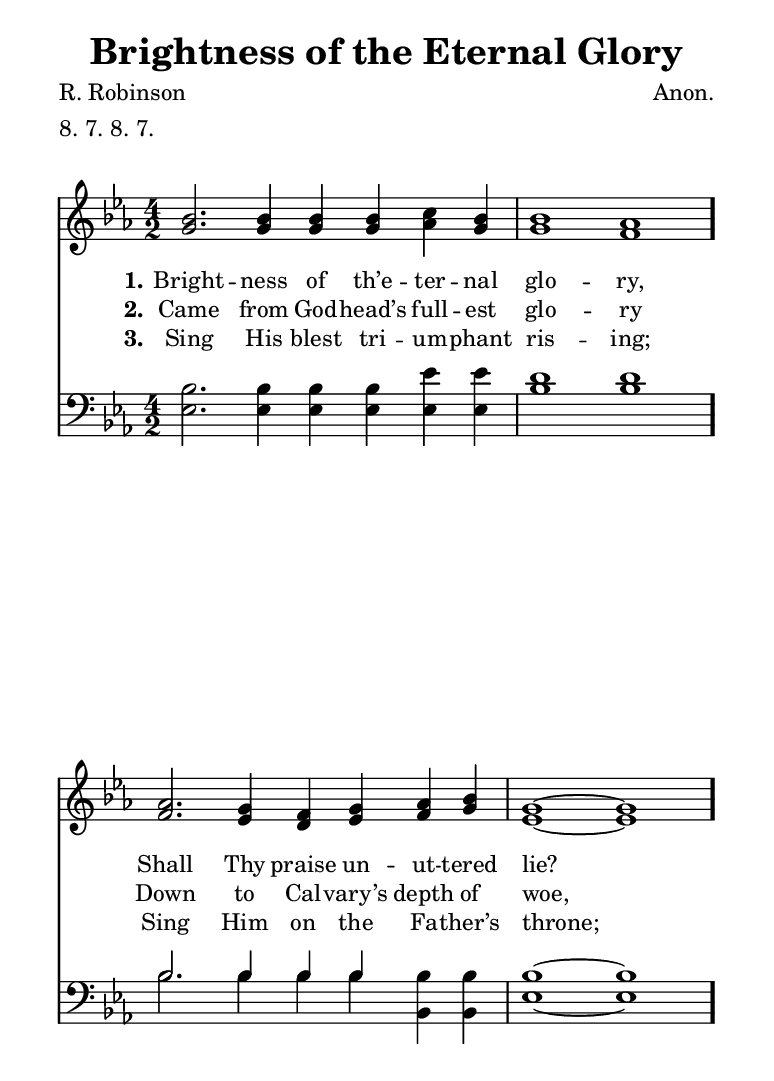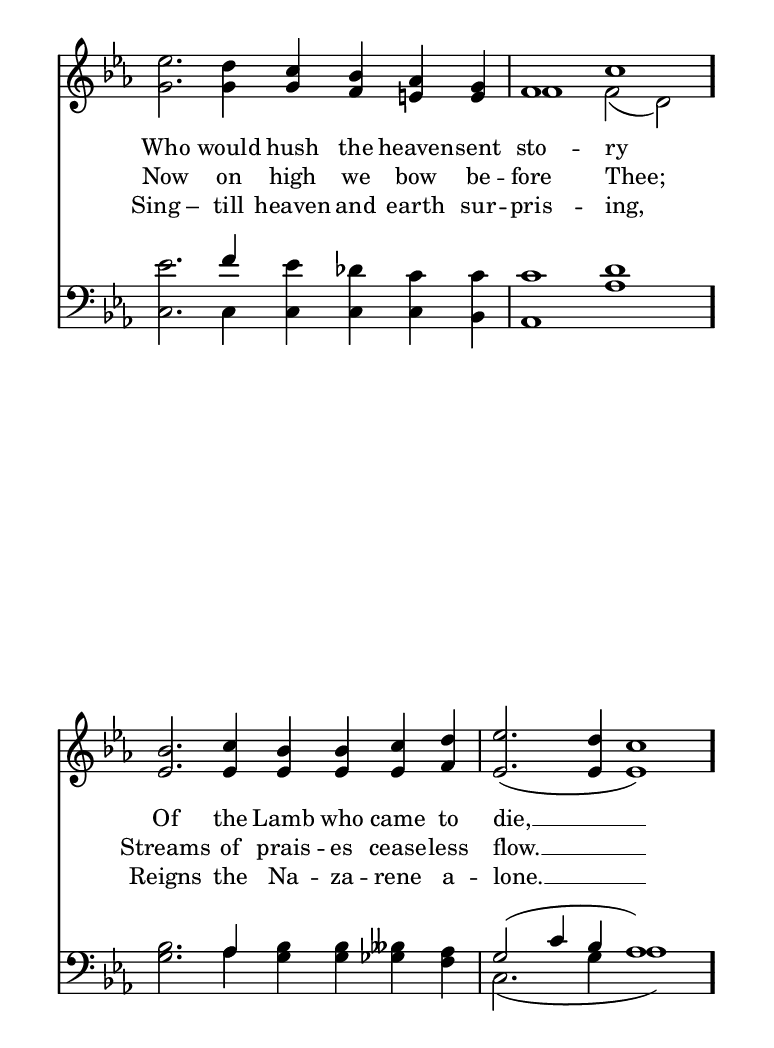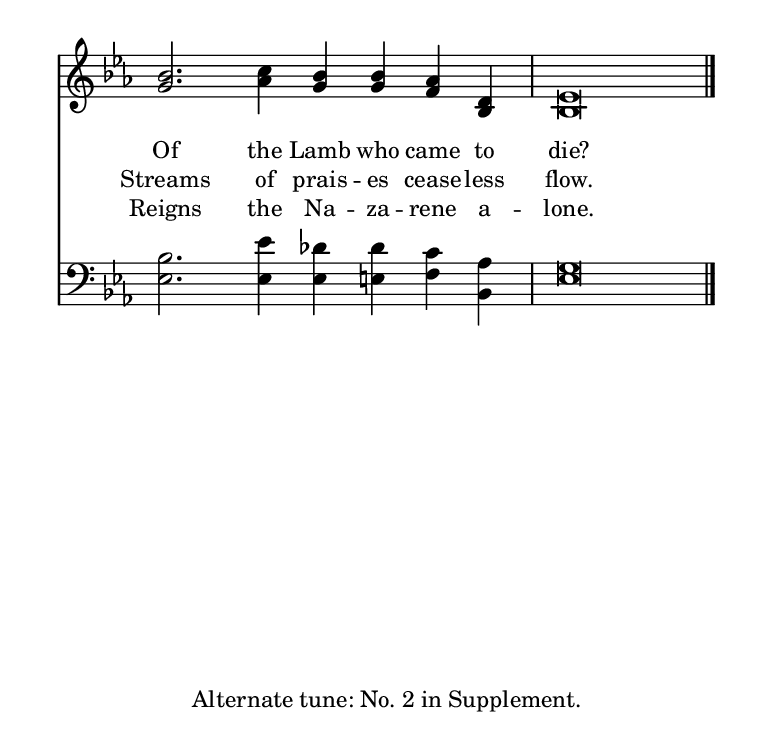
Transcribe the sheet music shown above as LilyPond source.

\include "common/global.ily"
\paper {
  \include "common/paper.ily"
  ragged-last-bottom = ##t
  systems-per-page = ##f
  system-system-spacing.padding = 8
}

\header{
  hymnnumber = "152"
  title = "Brightness of the Eternal Glory"
  tunename = "Hamilton"
  meter = "8. 7. 8. 7."
  poet = "R. Robinson"
  composer = "Anon."
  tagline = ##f
}

global = {
  \include "common/overrides.ily"
  \override Staff.TimeSignature.style = #'numbered
  \time 4/2
  \override Score.MetronomeMark.transparent = ##t % hide all fermata changes too
  \tempo 2=80
  \key ees \major
  \autoBeamOff
}

notesSoprano = {
\global
\relative c'' {

  bes2. bes4 bes bes c bes | bes1 aes |
  aes2. g4 f g aes bes | g1 ~ g |
  ees'2. d4 c bes aes g | f1 c' |
  bes2. c4 bes bes c d | ees2.( d4 c1) |
  bes2. c4 bes bes aes d, | ees\breve

  \bar "|."

}
}

notesAlto = {
\global
\relative e' {

  g2. g4 g g aes g | g1 f |
  f2. ees4 d ees f g | ees1 ~ ees |
  g2. g4 g f e e | f1 f2( d) |
  ees2. ees4 ees ees ees f | ees2.( ees4  ees1) |
  g2. aes4 g g f bes, | bes\breve

}
}

notesTenor = {
\global
\relative a {

  bes2. bes4 bes bes ees ees | d1 d |
  bes2. bes4 bes bes bes bes | bes1 ~ bes |
  ees2. f4 ees des c c | c1 d |
  bes2. aes4 bes bes beses aes | g2( c4 bes aes1) |
  bes2. ees4 des des c aes | g\breve

}
}

notesBass = {
\global
\relative f {

  ees2. ees4 ees ees ees ees | bes'1 bes |
  bes2. bes4 bes bes bes, bes | ees1 ~ ees |
  c2. c4 c c c bes | aes1 aes' |
  g2. aes4 g g ges f | c2.( g'4 aes1) |
  ees2. ees4 ees e f bes, | ees\breve

}
}

wordsA = \lyricmode {
\set stanza = "1."

Bright -- ness of th’e -- ter -- nal glo -- ry, \bar "."
Shall Thy praise un -- ut -- tered lie? \bar "."
Who would hush the heaven -- sent sto -- ry \bar "."
%{HIDE>%}Of the Lamb who came to die, __ \bar "." %{<HIDE%}
Of the Lamb who came to die? \bar "."

}

wordsB = \lyricmode {
\set stanza = "2."

Came from God -- head’s full -- est glo -- ry
Down to Cal -- vary’s depth of woe, 
Now on high we bow be -- fore Thee;
%{HIDE>%}Streams of prais -- es cease -- less flow. __ %{<HIDE%}
Streams of prais -- es cease -- less flow.

}

wordsC = \lyricmode {
\set stanza = "3."

Sing His blest tri -- um -- phant ris -- ing;
Sing Him on the Fa -- ther’s throne;
Sing_– till heaven and earth sur -- pris -- ing,
%{HIDE>%}Reigns the Na -- za -- rene a -- lone. __ %{<HIDE%}
Reigns the Na -- za -- rene a -- lone.

}

\score {
  \context ChoirStaff <<
    \context Staff = upper <<
      \set Staff.autoBeaming = ##f
      \set ChoirStaff.systemStartDelimiter = #'SystemStartBar
      \set ChoirStaff.printPartCombineTexts = ##f
      \partcombine #'(2 . 9) \notesSoprano \notesAlto
      \context NullVoice = altos { \voiceTwo << \notesAlto >> }
      \context Lyrics = one   \lyricsto altos \wordsA
      \context Lyrics = two   \lyricsto altos \wordsB
      \context Lyrics = three \lyricsto altos \wordsC
    >>
    \context Staff = men <<
      \set Staff.autoBeaming = ##f
      \clef bass
      \set ChoirStaff.printPartCombineTexts = ##f
      \partcombine #'(2 . 9) \notesTenor \notesBass
    >>
  >>
  \layout {
    \include "common/layout.ily"
  }
  \midi{
    \include "common/midi.ily"
  }
}

\noPageBreak \markup { \vspace #2 \fill-line { \raise #2 \line { Alternate tune: No. 2 in Supplement. } } }

\version "2.19.49"  % necessary for upgrading to future LilyPond versions.

% vi:set et ts=2 sw=2 ai nocindent syntax=lilypond:
